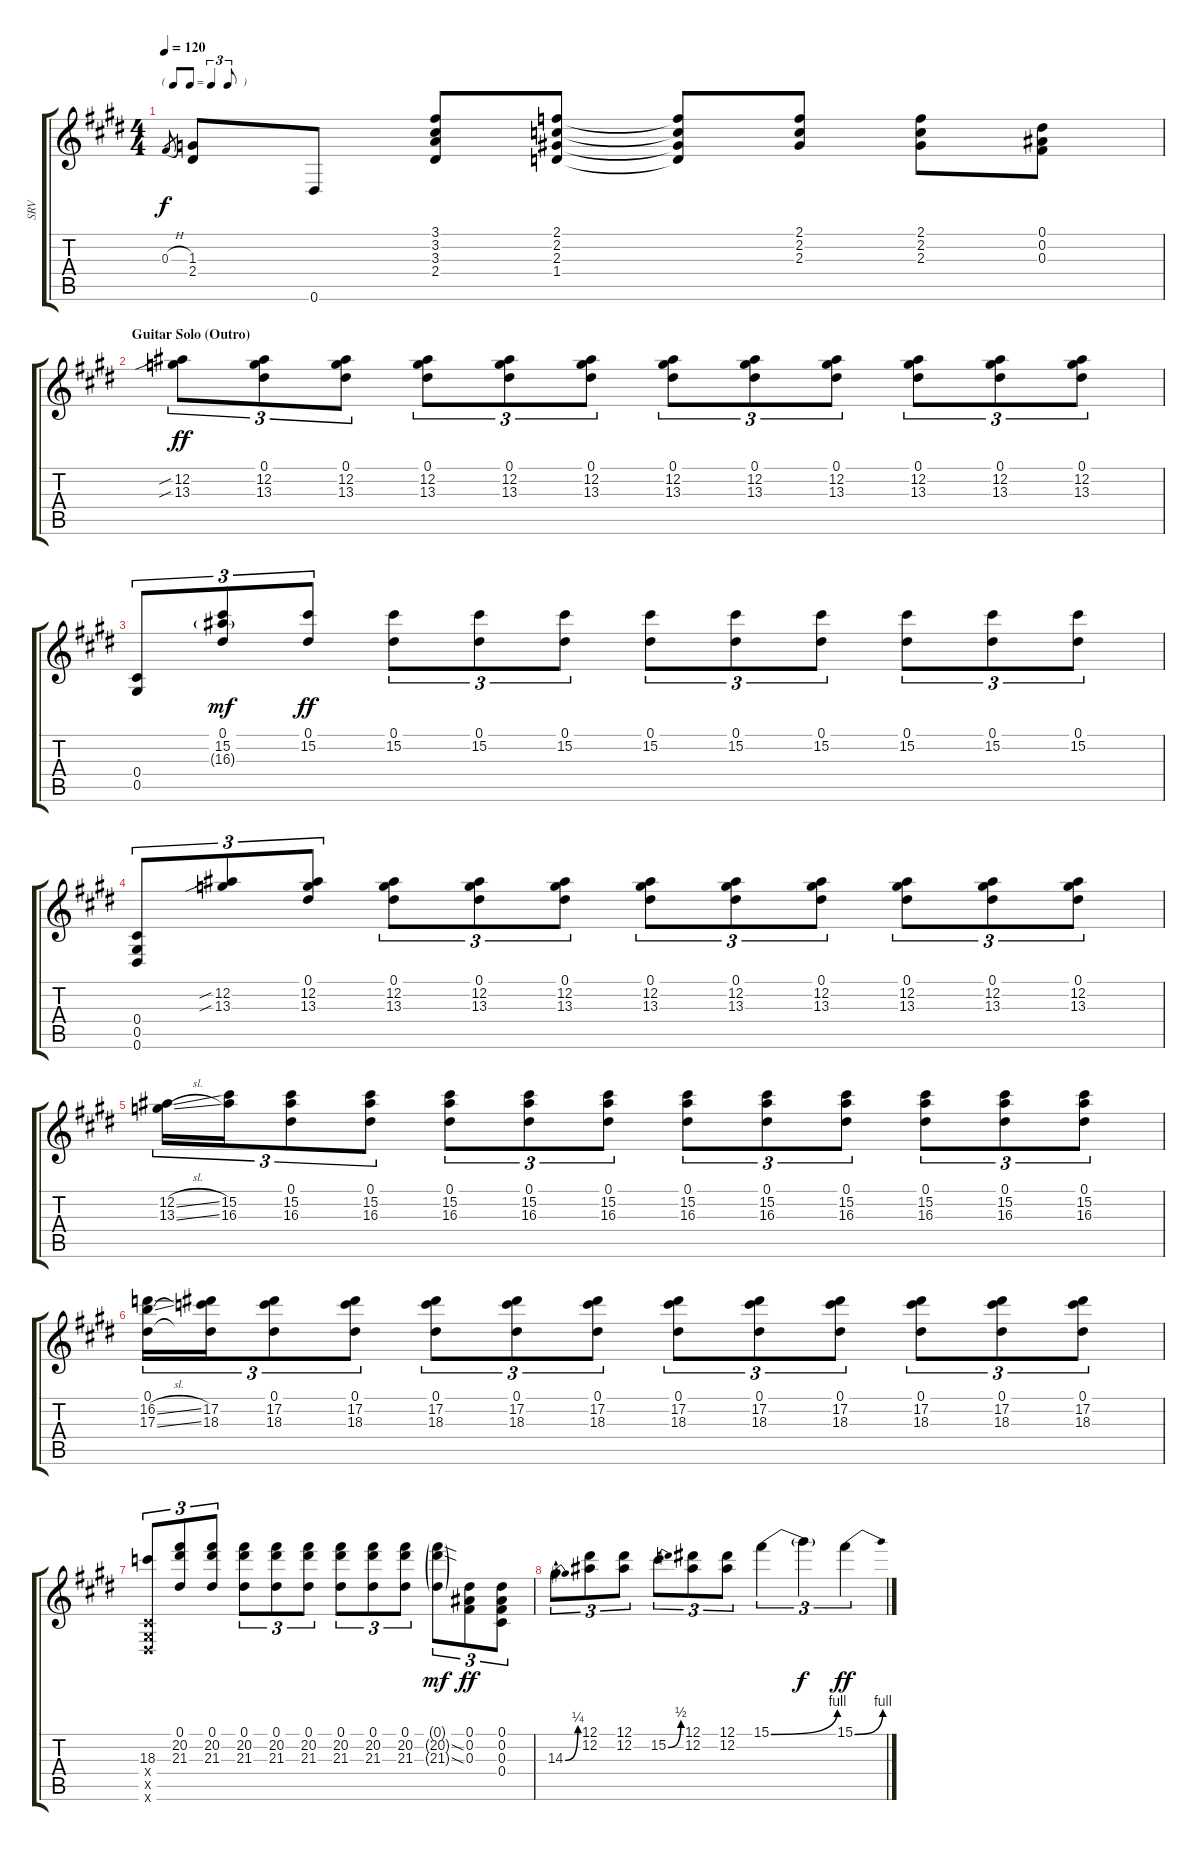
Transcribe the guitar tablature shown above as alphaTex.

\track ("SRV" "SRV") {instrument overdrivenguitar}
\staff {score tabs}
\tuning (Eb4 Bb3 Gb3 Db3 Ab2 Eb2) {hide}
\ts (4 4)
\tf triplet8th
\tempo 120
\clef g2
\ks e
0.3{h}.8{gr dy f} (1.3 2.4).8 0.6.8 (3.1 3.2 3.3 2.4).8 (2.1 2.2 2.3 1.4).8 (2.1{t} 2.2{t} 2.3{t} 1.4{t}).8 (2.1 2.2 2.3).8 (2.1 2.2 2.3).8 (0.1 0.2 0.3).8 |
\section ("" "Guitar Solo (Outro)")
(12.2{sib} 13.3{sib}).8{tu (3 2) dy ff} (0.1 12.2 13.3).8{tu (3 2)} (0.1 12.2 13.3).8{tu (3 2)} (0.1 12.2 13.3).8{tu (3 2)} (0.1 12.2 13.3).8{tu (3 2)} (0.1 12.2 13.3).8{tu (3 2)} (0.1 12.2 13.3).8{tu (3 2)} (0.1 12.2 13.3).8{tu (3 2)} (0.1 12.2 13.3).8{tu (3 2)} (0.1 12.2 13.3).8{tu (3 2)} (0.1 12.2 13.3).8{tu (3 2)} (0.1 12.2 13.3).8{tu (3 2)} |
(0.4 0.5).8{tu (3 2)} (0.1 15.2 16.3{g}).8{tu (3 2) dy mf} (0.1 15.2).8{tu (3 2) dy ff} (0.1 15.2).8{tu (3 2)} (0.1 15.2).8{tu (3 2)} (0.1 15.2).8{tu (3 2)} (0.1 15.2).8{tu (3 2)} (0.1 15.2).8{tu (3 2)} (0.1 15.2).8{tu (3 2)} (0.1 15.2).8{tu (3 2)} (0.1 15.2).8{tu (3 2)} (0.1 15.2).8{tu (3 2)} |
(0.4 0.5 0.6).8{tu (3 2)} (12.2{sib} 13.3{sib}).8{tu (3 2)} (0.1 12.2 13.3).8{tu (3 2)} (0.1 12.2 13.3).8{tu (3 2)} (0.1 12.2 13.3).8{tu (3 2)} (0.1 12.2 13.3).8{tu (3 2)} (0.1 12.2 13.3).8{tu (3 2)} (0.1 12.2 13.3).8{tu (3 2)} (0.1 12.2 13.3).8{tu (3 2)} (0.1 12.2 13.3).8{tu (3 2)} (0.1 12.2 13.3).8{tu (3 2)} (0.1 12.2 13.3).8{tu (3 2)} |
(12.2{sl} 13.3{sl}).16{tu (3 2)} (15.2 16.3).16{tu (3 2)} (0.1 15.2 16.3).8{tu (3 2)} (0.1 15.2 16.3).8{tu (3 2)} (0.1 15.2 16.3).8{tu (3 2)} (0.1 15.2 16.3).8{tu (3 2)} (0.1 15.2 16.3).8{tu (3 2)} (0.1 15.2 16.3).8{tu (3 2)} (0.1 15.2 16.3).8{tu (3 2)} (0.1 15.2 16.3).8{tu (3 2)} (0.1 15.2 16.3).8{tu (3 2)} (0.1 15.2 16.3).8{tu (3 2)} (0.1 15.2 16.3).8{tu (3 2)} |
(0.1 16.2{sl} 17.3{sl}).16{tu (3 2)} (0.1{t} 17.2 18.3).16{tu (3 2)} (0.1 17.2 18.3).8{tu (3 2)} (0.1 17.2 18.3).8{tu (3 2)} (0.1 17.2 18.3).8{tu (3 2)} (0.1 17.2 18.3).8{tu (3 2)} (0.1 17.2 18.3).8{tu (3 2)} (0.1 17.2 18.3).8{tu (3 2)} (0.1 17.2 18.3).8{tu (3 2)} (0.1 17.2 18.3).8{tu (3 2)} (0.1 17.2 18.3).8{tu (3 2)} (0.1 17.2 18.3).8{tu (3 2)} (0.1 17.2 18.3).8{tu (3 2)} |
(18.3 0.4{x} 0.5{x} 0.6{x}).8{tu (3 2)} (0.1 20.2 21.3).8{tu (3 2)} (0.1 20.2 21.3).8{tu (3 2)} (0.1 20.2 21.3).8{tu (3 2)} (0.1 20.2 21.3).8{tu (3 2)} (0.1 20.2 21.3).8{tu (3 2)} (0.1 20.2 21.3).8{tu (3 2)} (0.1 20.2 21.3).8{tu (3 2)} (0.1 20.2 21.3).8{tu (3 2)} (0.1{g} 20.2{sod g} 21.3{sod g}).8{tu (3 2) dy mf} (0.1 0.2 0.3).8{tu (3 2) dy ff} (0.1 0.2 0.3 0.4).8{tu (3 2)} |
14.3{be (bend 0 0 60 1)}.8{tu (3 2)} (12.1 12.2).8{tu (3 2)} (12.1 12.2).8{tu (3 2)} 15.2{be (bend 0 0 60 2)}.8{tu (3 2)} (12.1 12.2).8{tu (3 2)} (12.1 12.2).8{tu (3 2)} 15.1{be (bend 0 0 60 4)}.4{tu (3 2)} 15.1{t}.4{tu (3 2) dy f} 15.1{be (bend 0 0 60 4)}.4{tu (3 2) dy ff}
